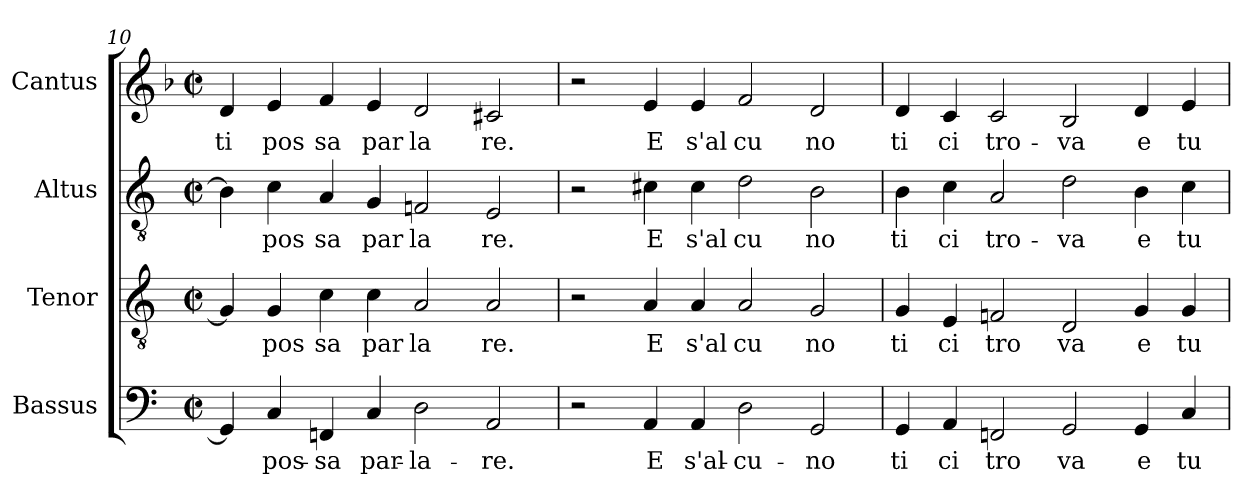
**kern	**text	**kern	**text	**kern	**text	**kern	**text
*part4	*part4	*part3	*part3	*part2	*part2	*part1	*part1
*staff4	*staff4	*staff3	*staff3	*staff2	*staff2	*staff1	*staff1
*I"Bassus	*	*I"Tenor	*	*I"Altus	*	*I"Cantus	*
*clefF4	*	*clefGv2	*	*clefGv2	*	*clefG2	*
*ITrd-3c-5	*	*ITrd-3c-5	*	*ITrd-3c-5	*	*	*
*	*	*	*	*	*	*k[b-]	*
*	*	*	*	*	*	*F:	*
*M2/2	*	*M2/2	*	*M2/2	*	*M2/2	*
*met(c|)	*	*met(c|)	*	*met(c|)	*	*met(c|)	*
=10	=10	=10	=10	=10	=10	=10	=10
!	!	!	!	!	!	!	!LO:LY:b:cj
4C/]	.	4c/]	.	4e\]	.	4d/	ti
!	!LO:LY:b:cj	!	!LO:LY:b:cj	!	!LO:LY:b:cj	!	!LO:LY:b:cj
4F/	pos-	4c/	pos	4f\	pos	4e/	pos
!	!LO:LY:b:cj	!	!LO:LY:b:cj	!	!LO:LY:b:cj	!	!LO:LY:b:cj
4BB-/	-sa	4f\	sa	4d/	sa	4f/	sa
!	!LO:LY:b:cj	!	!LO:LY:b:cj	!	!LO:LY:b:cj	!	!LO:LY:b:cj
4F/	par-	4f\	par	4c/	par	4e/	par
!	!LO:LY:b:cj	!	!LO:LY:b:cj	!	!LO:LY:b:cj	!	!LO:LY:b:cj
2G\	-la-	2d/	la	2B-/	la	2d/	la
!	!LO:LY:b:cj	!	!LO:LY:b:cj	!	!LO:LY:b:cj	!	!LO:LY:b:cj
2D/	-re.	2d/	re.	2A/	re.	2c#/	re.
=11	=11	=11	=11	=11	=11	=11	=11
2r	.	2r	.	2r	.	2r	.
!	!LO:LY:b:cj	!	!LO:LY:b:cj	!	!LO:LY:b:cj	!	!LO:LY:b:cj
4D/	E	4d/	E	4f#X\	E	4e/	E
!	!LO:LY:b:cj	!	!LO:LY:b:cj	!	!LO:LY:b:cj	!	!LO:LY:b:cj
4D/	s'al-	4d/	s'al	4f#\	s'al	4e/	s'al
!	!LO:LY:b:cj	!	!LO:LY:b:cj	!	!LO:LY:b:cj	!	!LO:LY:b:cj
2G\	-cu-	2d/	cu	2g\	cu	2f/	cu
!	!LO:LY:b:cj	!	!LO:LY:b:cj	!	!LO:LY:b:cj	!	!LO:LY:b:cj
2C/	-no	2c/	no	2e\	no	2d/	no
!!LO:LB:g=z
=12	=12	=12	=12	=12	=12	=12	=12
!	!LO:LY:b:cj	!	!LO:LY:b:cj	!	!LO:LY:b:cj	!	!LO:LY:b:cj
4C/	ti	4c/	ti	4e\	ti	4d/	ti
!	!LO:LY:b:cj	!	!LO:LY:b:cj	!	!LO:LY:b:cj	!	!LO:LY:b:cj
4D/	ci	4A/	ci	4f\	ci	4c/	ci
!	!LO:LY:b:cj	!	!LO:LY:b:cj	!	!LO:LY:b:cj	!	!LO:LY:b:cj
2BB-/	tro	2B-/	tro	2d/	tro-	2c/	tro-
!	!LO:LY:b:cj	!	!LO:LY:b:cj	!	!LO:LY:b:cj	!	!LO:LY:b:cj
2C/	va	2G/	va	2g\	-va	2B-/	-va
!	!LO:LY:b:cj	!	!LO:LY:b:cj	!	!LO:LY:b:cj	!	!LO:LY:b:cj
4C/	e	4c/	e	4e\	e	4d/	e
!	!LO:LY:b:cj	!	!LO:LY:b:cj	!	!LO:LY:b:cj	!	!LO:LY:b:cj
4F/	tu	4c/	tu	4f\	tu	4e/	tu
=	=	=	=	=	=	=	=
*-	*-	*-	*-	*-	*-	*-	*-
